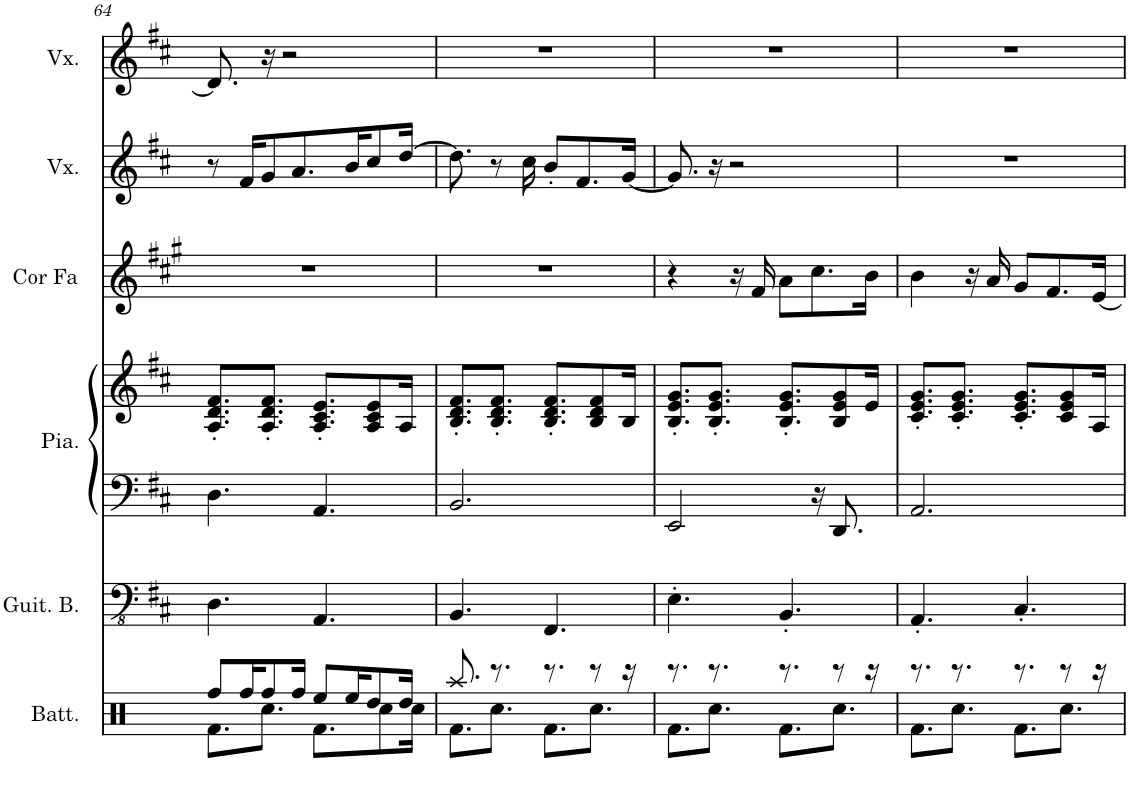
**kern	**kern	**kern	**kern	**kern	**kern	**kern
*part6	*part5	*part4	*part4	*part3	*part2	*part1
*staff7	*staff6	*staff5	*staff4	*staff3	*staff2	*staff1
*I"Batterie	*I"Guitare basse	*I"Piano	*	*I"Cor en Fa	*I"Voix	*I"Voix
*I'Batt.	*I'Guit. B.	*I'Pia.	*	*I'Cor Fa	*I'Vx.	*I'Vx.
!!LO:PB:g=z
*clefX	*clefFv4	*clefF4	*clefG2	*clefG2	*clefG2	*clefG2
*	*	*	*	*Trd4c7	*	*
*k[]	*k[f#c#]	*k[f#c#]	*k[f#c#]	*k[f#c#g#]	*k[f#c#]	*k[f#c#]
*M6/8	*M6/8	*M6/8	*M6/8	*M6/8	*M6/8	*M6/8
=64	=64	=64	=64	=64	=64	=64
*^	*	*	*	*	*	*
8Rff/L	8.Rf\L	4.DD\	4.D\	8.A/' 8.d/' 8.f#/'L	2.r	8r	8.d/]
16Rff/K	.	.	.	.	.	16f#/KL	.
8Rff/	8.Rcc\J	.	.	8.A/' 8.d/' 8.f#/'J	.	8g/	16r
.	.	.	.	.	.	.	2r
16Rff/Jk	.	.	.	.	.	8.a/	.
8Ree/L	8.Rf\L	4.AAA/	4.AA/	8.A/' 8.c#/' 8.e/'L	.	.	.
16Ree/K	.	.	.	.	.	16b/K	.
8Rdd/	8Rcc\	.	.	8A/ 8c#/ 8e/	.	8cc#/	.
16Rdd/Jk	16Rcc\Jk	.	.	16A/Jk	.	[16dd/Jk	.
=65	=65	=65	=65	=65	=65	=65	=65
8.Raa/	8.Rf\L	4.BBB/	2.BB/	8.B/' 8.d/' 8.f#/'L	2.r	8.dd\]	2.r
8.r	8.Rcc\J	.	.	8.B/' 8.d/' 8.f#/'J	.	8r	.
.	.	.	.	.	.	16cc#\	.
8.r	8.Rf\L	4.FFF#/	.	8.B/' 8.d/' 8.f#/'L	.	8b'/L	.
.	.	.	.	.	.	8.f#/	.
8r	8.Rcc\J	.	.	8B/ 8d/ 8f#/	.	.	.
16r	.	.	.	16B/Jk	.	[16g/Jk	.
=66	=66	=66	=66	=66	=66	=66	=66
8.r	8.Rf\L	4.EE'\	2EE/	8.B/' 8.e/' 8.g/'L	4r	8.g/]	2.r
8.r	8.Rcc\J	.	.	8.B/' 8.e/' 8.g/'J	.	16r	.
.	.	.	.	.	16r	2r	.
.	.	.	.	.	16f#/	.	.
8.r	8.Rf\L	4.BBB'/	.	8.B/' 8.e/' 8.g/'L	8a\L	.	.
.	.	.	16r	.	8.cc#\	.	.
8r	8.Rcc\J	.	8.DD/	8B/ 8e/ 8g/	.	.	.
16r	.	.	.	16e/Jk	16b\Jk	.	.
=67	=67	=67	=67	=67	=67	=67	=67
8.r	8.Rf\L	4.AAA'/	2.AA/	8.c#/' 8.e/' 8.g/'L	4b\	2.r	2.r
8.r	8.Rcc\J	.	.	8.c#/' 8.e/' 8.g/'J	.	.	.
.	.	.	.	.	16r	.	.
.	.	.	.	.	16a/	.	.
8.r	8.Rf\L	4.CC#'/	.	8.c#/' 8.e/' 8.g/'L	8g#/L	.	.
.	.	.	.	.	8.f#/	.	.
8r	8.Rcc\J	.	.	8c#/ 8e/ 8g/	.	.	.
16r	.	.	.	16A/Jk	[16e/Jk	.	.
*v	*v	*	*	*	*	*	*
=	=	=	=	=	=	=
*-	*-	*-	*-	*-	*-	*-
